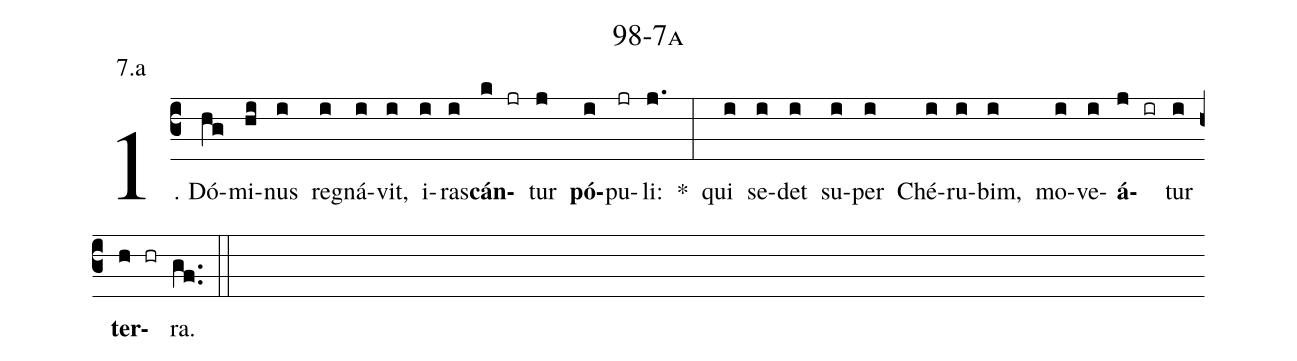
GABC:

name: 98-7a;
annotation: 7.a;
%%
(c3)1. Dó(hg)mi(hi)nus(i) re(i)gná(i)vit,(i) i(i)ras(i)<b>cán</b>(k jr)tur(j) <b>pó</b>(i)pu(jr)li:(j.) *(:) qui(i) se(i)det(i) su(i)per(i) Ché(i)ru(i)bim,(i) mo(i)ve(i)<b>á</b>(j ir)tur(i) <b>ter</b>(h hr)ra.(gf..) (::)
